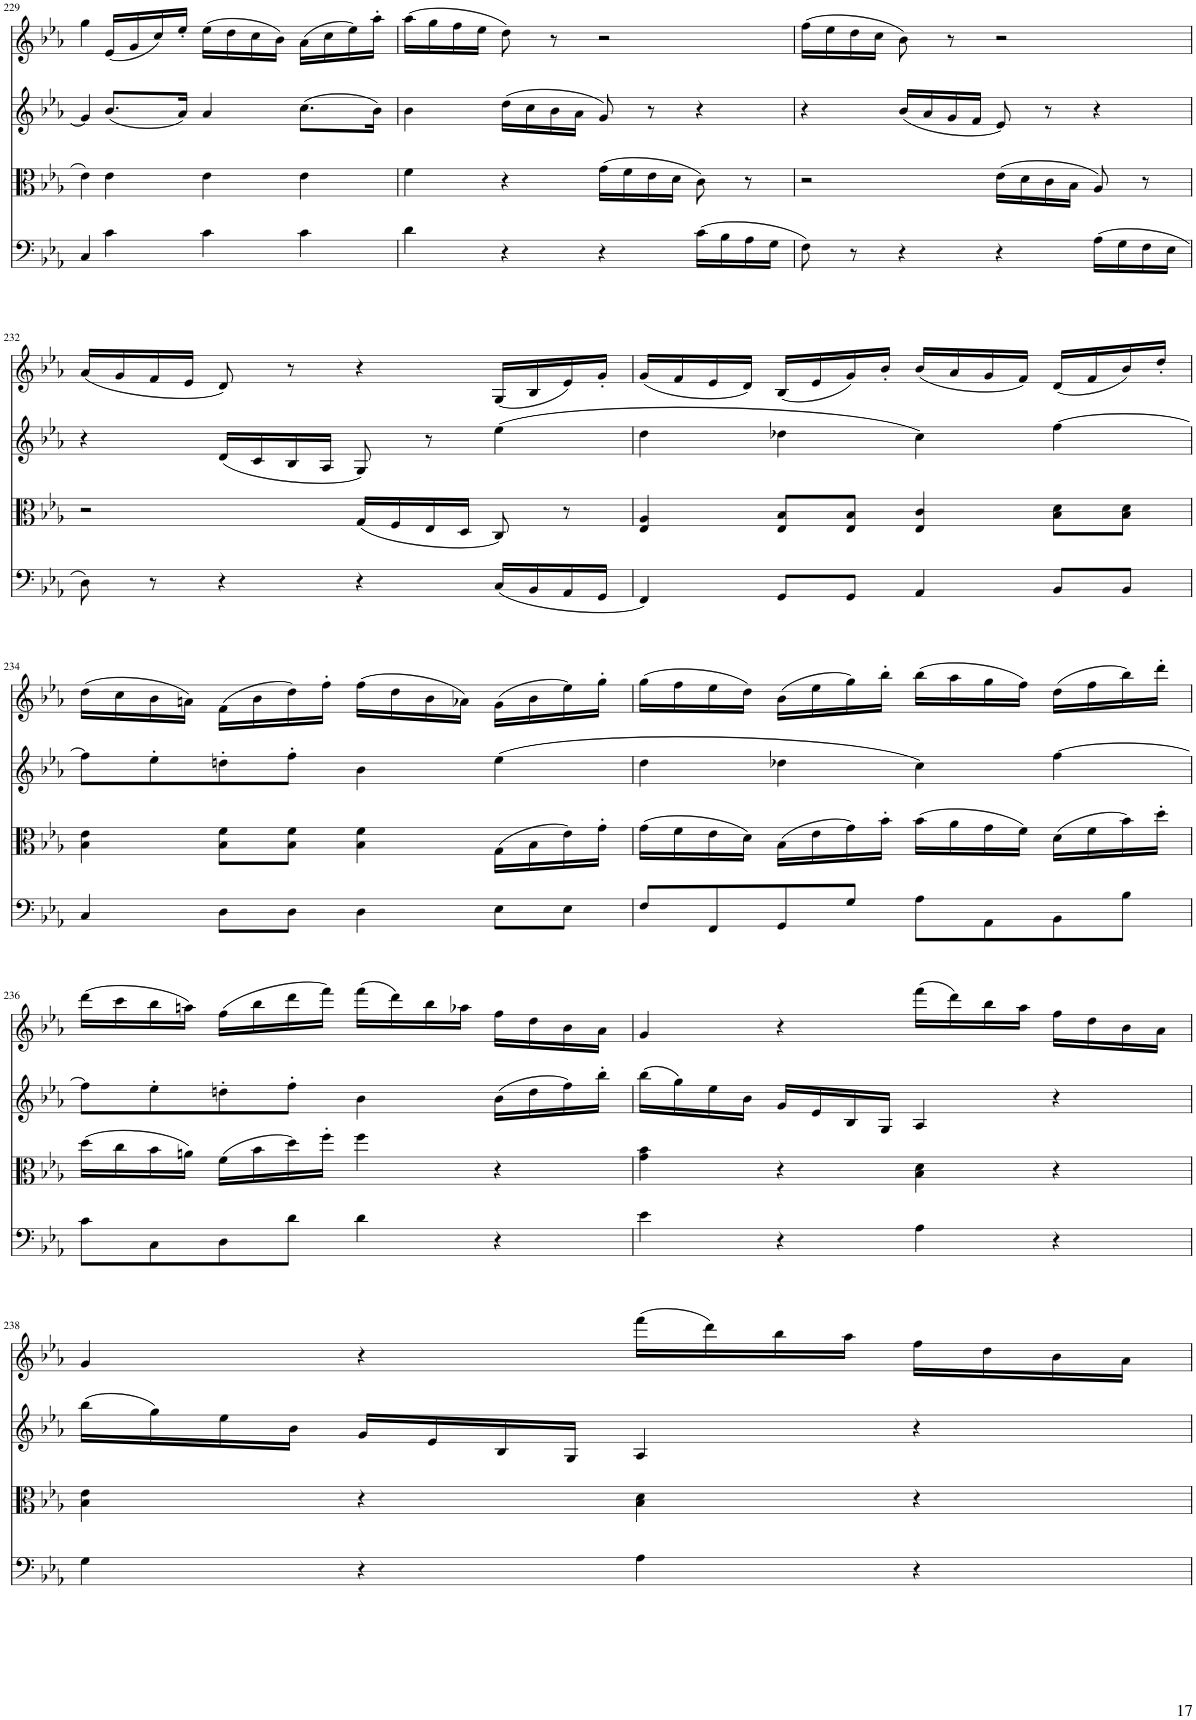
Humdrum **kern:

**kern	**kern	**kern	**kern
*part4	*part3	*part2	*part1
*staff4	*staff3	*staff2	*staff1
*I"Piano	*I"Piano	*I"Piano	*I"Piano
*I'Pno	*I'Pno	*I'Pno	*I'Pno
!!LO:PB:g=z
*clefF4	*clefC3	*clefG2	*clefG2
*k[b-e-a-]	*k[b-e-a-]	*k[b-e-a-]	*k[b-e-a-]
*M4/4	*M4/4	*M4/4	*M4/4
*met(c)	*met(c)	*met(c)	*met(c)
=229	=229	=229	=229
4C/	4e-\	4g/]	4gg\
4c\	4e-\	(8.b-/L	(16e-/LL
.	.	.	16g/
.	.	.	16cc/)
.	.	16a-/Jk)	16ee-'/JJ
4c\	4e-\	4a-/	(16ee-\LL
.	.	.	16dd\
.	.	.	16cc\
.	.	.	16b-\JJ)
4c\	4e-\	(8.cc\L	(16a-\LL
.	.	.	16cc\
.	.	.	16ee-\)
.	.	16b-\Jk)	16aa-'\JJ
=230	=230	=230	=230
4d\	4f\	4b-\	(16aa-\LL
.	.	.	16gg\
.	.	.	16ff\
.	.	.	16ee-\JJ
4r	4r	(16dd\LL	8dd\)
.	.	16cc\	.
.	.	16b-\	8r
.	.	16a-\JJ	.
4r	(16g\LL	8g/)	2r
.	16f\	.	.
.	16e-\	8r	.
.	16d\JJ	.	.
(16c\LL	8c\)	4r	.
16B-\	.	.	.
16A-\	8r	.	.
16G\JJ	.	.	.
=231	=231	=231	=231
8F\)	2r	4r	(16ff\LL
.	.	.	16ee-\
8r	.	.	16dd\
.	.	.	16cc\JJ
4r	.	(16b-/LL	8b-\)
.	.	16a-/	.
.	.	16g/	8r
.	.	16f/JJ	.
4r	(16e-\LL	8e-/)	2r
.	16d\	.	.
.	16c\	8r	.
.	16B-\JJ	.	.
(16A-\LL	8A-/)	4r	.
16G\	.	.	.
16F\	8r	.	.
16E-\JJ	.	.	.
!!LO:LB:g=z
=232	=232	=232	=232
8D\)	2r	4r	(16a-/LL
.	.	.	16g/
8r	.	.	16f/
.	.	.	16e-/JJ
4r	.	(16d/LL	8d/)
.	.	16c/	.
.	.	16B-/	8r
.	.	16A-/JJ	.
4r	(16G/LL	8G/)	4r
.	16F/	.	.
.	16E-/	8r	.
.	16D/JJ	.	.
(16C/LL	8C/)	(4ee-\	(16G/LL
16BB-/	.	.	16B-/
16AA-/	8r	.	16e-/)
16GG/JJ	.	.	16g'/JJ
=233	=233	=233	=233
4FF/)	4E-/ 4A-/	4dd\	(16g/LL
.	.	.	16f/
.	.	.	16e-/
.	.	.	16d/JJ)
8GG/L	8E-/ 8B-/L	4dd-X\	(16B-/LL
.	.	.	16e-/
8GG/J	8E-/ 8B-/J	.	16g/)
.	.	.	16b-'</JJ
4AA-/	4E-/ 4c/	4cc\)	(16b-/LL
.	.	.	16a-/
.	.	.	16g/
.	.	.	16f/JJ)
8BB-/L	8B-\ 8d\L	[4ff\	(16d/LL
.	.	.	16f/
8BB-/J	8B-\ 8d\J	.	16b-/)
.	.	.	16dd'/JJ
!!LO:LB:g=z
=234	=234	=234	=234
4C/	4B-\ 4e-\	8ff\L]	(16dd\LL
.	.	.	16cc\
.	.	8ee-'\	16b-\
.	.	.	16an\JJ)
8D\L	8B-\ 8f\L	8ddn'\	(16f\LL
.	.	.	16b-\
8D\J	8B-\ 8f\J	8ff'\J	16dd\)
.	.	.	16ff'\JJ
4D\	4B-\ 4f\	4b-\	(16ff\LL
.	.	.	16dd\
.	.	.	16b-\
.	.	.	16a-X\JJ)
8E-\L	(16G\LL	(4ee-\	(16g\LL
.	16B-\	.	16b-\
8E-\J	16e-\)	.	16ee-\)
.	16g'\JJ	.	16gg'\JJ
=235	=235	=235	=235
8F/L	(16g\LL	4dd\	(16gg\LL
.	16f\	.	16ff\
8FF/	16e-\	.	16ee-\
.	16d\JJ)	.	16dd\JJ)
8GG/	(16B-\LL	4dd-X\	(16b-\LL
.	16e-\	.	16ee-\
8G/J	16g\)	.	16gg\)
.	16b-'\JJ	.	16bb-'\JJ
8A-\L	(16b-\LL	4cc\)	(16bb-\LL
.	16a-\	.	16aa-\
8AA-\	16g\	.	16gg\
.	16f\JJ)	.	16ff\JJ)
8BB-\	(16d\LL	[4ff\	(16dd\LL
.	16f\	.	16ff\
8B-\J	16b-\)	.	16bb-\)
.	16dd'\JJ	.	16ddd'\JJ
!!LO:LB:g=z
=236	=236	=236	=236
8c\L	(16dd\LL	8ff\L]	(16ddd\LL
.	16cc\	.	16ccc\
8C\	16b-\	8ee-'\	16bb-\
.	16an\JJ)	.	16aan\JJ)
8D\	(16f\LL	8ddn'\	(16ff\LL
.	16b-\	.	16bb-\
8d\J	16dd\)	8ff'\J	16ddd\
.	16ff'\JJ	.	16fff\JJ)
4d\	4ff\	4b-\	(16fff\LL
.	.	.	16ddd\)
.	.	.	16bb-\
.	.	.	16aa-X\JJ
4r	4r	(16b-\LL	16ff\LL
.	.	16dd\	16dd\
.	.	16ff\)	16b-\
.	.	16bb-'\JJ	16a-\JJ
=237	=237	=237	=237
4e-\	4g\ 4b-\	(16bb-\LL	4g/
.	.	16gg\)	.
.	.	16ee-\	.
.	.	16b-\JJ	.
4r	4r	16g/LL	4r
.	.	16e-/	.
.	.	16B-/	.
.	.	16G/JJ	.
4A-\	4B-\ 4d\	4A-/	(16fff\LL
.	.	.	16ddd\)
.	.	.	16bb-\
.	.	.	16aa-\JJ
4r	4r	4r	16ff\LL
.	.	.	16dd\
.	.	.	16b-\
.	.	.	16a-\JJ
!!LO:LB:g=z
=238	=238	=238	=238
4G\	4B-\ 4e-\	(16bb-\LL	4g/
.	.	16gg\)	.
.	.	16ee-\	.
.	.	16b-\JJ	.
4r	4r	16g/LL	4r
.	.	16e-/	.
.	.	16B-/	.
.	.	16G/JJ	.
4A-\	4B-\ 4d\	4A-/	(16fff\LL
.	.	.	16ddd\)
.	.	.	16bb-\
.	.	.	16aa-\JJ
4r	4r	4r	16ff\LL
.	.	.	16dd\
.	.	.	16b-\
.	.	.	16a-\JJ
=	=	=	=
*-	*-	*-	*-
